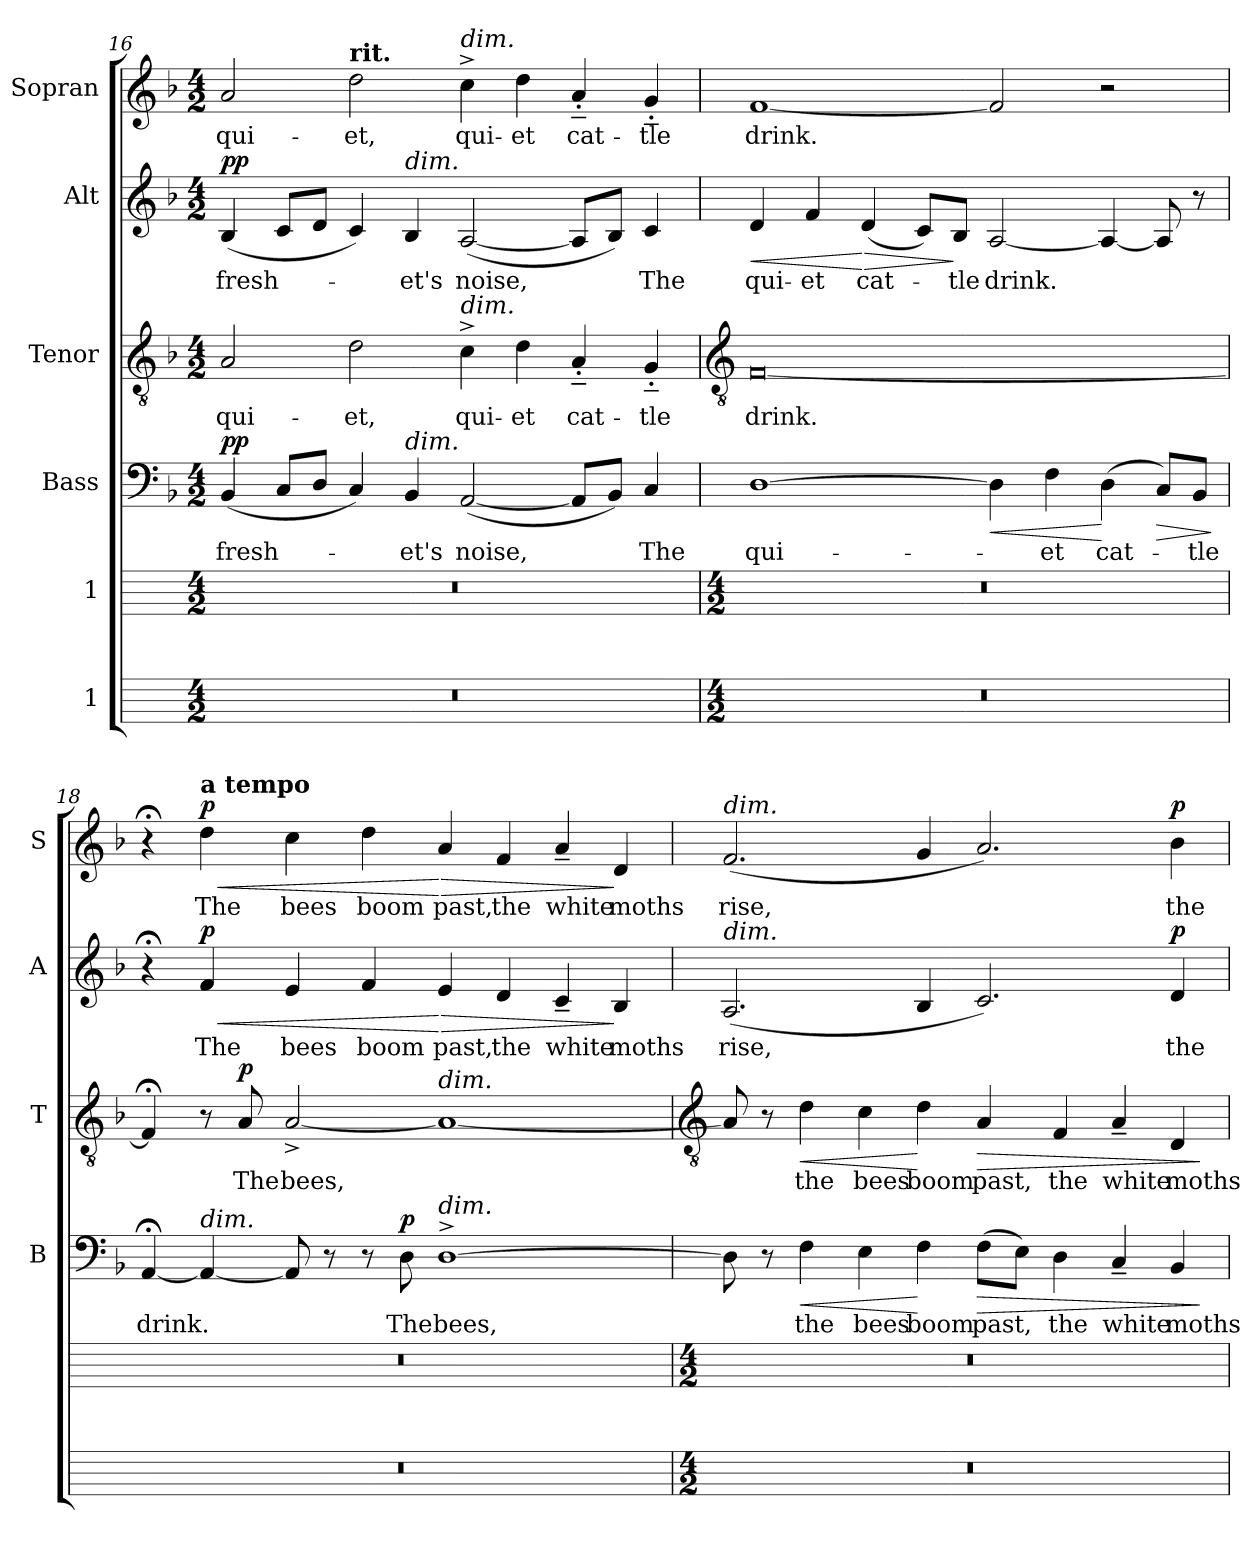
**kern	**kern	**kern	**text	**dynam	**kern	**text	**dynam	**kern	**text	**dynam	**kern	**text	**dynam
*part6	*part5	*part4	*part4	*part4	*part3	*part3	*part3	*part2	*part2	*part2	*part1	*part1	*part1
*staff6	*staff5	*staff4	*staff4	*staff4	*staff3	*staff3	*staff3	*staff2	*staff2	*staff2	*staff1	*staff1	*staff1
*I"1	*I"1	*I"Bass	*	*	*I"Tenor	*	*	*I"Alt	*	*	*I"Sopran	*	*
*	*	*I'B	*	*	*I'T	*	*	*I'A	*	*	*I'S	*	*
*	*	*clefF4	*	*	*clefGv2	*	*	*clefG2	*	*	*clefG2	*	*
*	*	*k[b-]	*	*	*k[b-]	*	*	*k[b-]	*	*	*k[b-]	*	*
*	*	*F:	*	*	*F:	*	*	*F:	*	*	*F:	*	*
*M4/2	*M4/2	*M4/2	*	*	*M4/2	*	*	*M4/2	*	*	*M4/2	*	*
=16	=16	=16	=16	=16	=16	=16	=16	=16	=16	=16	=16	=16	=16
!	!	!	!LO:LY:b	!LO:DY:a	!	!LO:LY:b	!	!	!LO:LY:b	!LO:DY:a	!	!LO:LY:b	!
0r	0r	(<4BB-	fresh-	pp	2A	qui-	.	(<4B-	fresh-	pp	2a	qui-	.
.	.	8CL	.	.	.	.	.	8cL	.	.	.	.	.
.	.	8DJ	.	.	.	.	.	8dJ	.	.	.	.	.
!	!	!	!	!	!	!	!	!	!	!	!LO:TX:a:B:t=rit.	!	!
!	!	!	!	!	!	!LO:LY:b	!	!	!	!	!	!LO:LY:b	!
.	.	4C)	.	.	2d	-et,	.	4c)	.	.	2dd	-et,	.
!	!	!	!	!	!	!	!	!LO:TX:a:i:t=dim.	!	!	!	!	!
!	!	!LO:TX:a:i:t=dim.	!	!	!	!	!	!	!	!	!	!	!
!	!	!	!LO:LY:b	!	!	!	!	!	!LO:LY:b	!	!	!	!
.	.	4BB-	-et's	.	.	.	.	4B-	-et's	.	.	.	.
!	!	!	!	!	!	!	!	!	!	!	!LO:TX:a:i:t=dim.	!	!
!	!	!	!	!	!LO:TX:a:i:t=dim.	!	!	!	!	!	!	!	!
!	!	!	!LO:LY:b	!	!	!LO:LY:b	!	!	!LO:LY:b	!	!	!LO:LY:b	!
.	.	(<[2AA	noise,	.	4c^	qui-	.	(<[2A	noise,	.	4cc^	qui-	.
!	!	!	!	!	!	!LO:LY:b	!	!	!	!	!	!LO:LY:b	!
.	.	.	.	.	4d	-et	.	.	.	.	4dd	-et	.
!	!	!	!	!	!	!LO:LY:b	!	!	!	!	!	!LO:LY:b	!
.	.	8AAL]	.	.	4A'~	cat-	.	8AL]	.	.	4a'~	cat-	.
.	.	8BB-J)	.	.	.	.	.	8B-J)	.	.	.	.	.
!	!	!	!LO:LY:b	!	!	!LO:LY:b	!	!	!LO:LY:b	!	!	!LO:LY:b	!
.	.	4C	The	.	4G'~	-tle	.	4c	The	.	4g'~	-tle	.
!!LO:LB:g=z
=17	=17	=17	=17	=17	=17	=17	=17	=17	=17	=17	=17	=17	=17
*	*	*	*	*	*clefGv2	*	*	*	*	*	*	*	*
*M4/2	*M4/2	*	*	*	*	*	*	*	*	*	*	*	*
!	!	!	!LO:LY:b	!	!	!LO:LY:b	!	!	!LO:LY:b	!LO:HP:b	!	!LO:LY:b	!
0r	0r	[1D	qui-	.	[0F	drink.	.	4d	qui-	<	[1f	drink.	.
!	!	!	!	!	!	!	!	!	!LO:LY:b	!	!	!	!
.	.	.	.	.	.	.	.	4f	-et	.	.	.	.
!	!	!	!	!	!	!	!	!	!LO:LY:b	!LO:HP:n=1:b	!	!	!
.	.	.	.	.	.	.	.	(<4d	cat-	[ >	.	.	.
.	.	.	.	.	.	.	.	8cL)	.	.	.	.	.
!	!	!	!	!	!	!	!	!	!LO:LY:b	!	!	!	!
.	.	.	.	.	.	.	.	8B-J	-tle	]	.	.	.
!	!	!	!	!LO:HP:b	!	!	!	!	!LO:LY:b	!	!	!	!
.	.	4D]	.	<	.	.	.	[2A	drink.	.	2f]	.	.
!	!	!	!LO:LY:b	!	!	!	!	!	!	!	!	!	!
.	.	4F	-et	.	.	.	.	.	.	.	.	.	.
!	!	!	!LO:LY:b	!	!	!	!	!	!	!	!	!	!
.	.	(>4D	cat-	[	.	.	.	4A_	.	.	2r	.	.
!	!	!	!	!LO:HP:b	!	!	!	!	!	!	!	!	!
.	.	8CL)	.	>	.	.	.	8A]	.	.	.	.	.
!	!	!	!LO:LY:b	!	!	!	!	!	!	!	!	!	!
.	.	8BB-J	-tle	.	.	.	.	8r	.	.	.	.	.
.	.	.	.	]	.	.	.	.	.	.	.	.	.
=18	=18	=18	=18	=18	=18	=18	=18	=18	=18	=18	=18	=18	=18
!	!	!	!LO:LY:b	!	!	!	!	!	!	!	!	!	!
0r	0r	[4AA;<	drink.	.	4F;<]	.	.	4r;<	.	.	4r;<	.	.
!	!	!	!	!	!	!	!	!	!	!	!LO:TX:a:B:t=a tempo	!	!
!	!	!LO:TX:a:i:t=dim.	!	!	!	!	!	!	!	!	!	!	!
!	!	!	!	!	!	!	!	!	!LO:LY:b	!LO:HP:b	!	!LO:LY:b	!LO:HP:b
!	!	!	!	!	!	!	!	!	!	!LO:DY:n=1:a	!	!	!LO:DY:n=1:a
.	.	4AA_	.	.	8r	.	.	4f	The	< p	4dd	The	< p
!	!	!	!	!	!	!LO:LY:b	!LO:DY:a	!	!	!	!	!	!
.	.	.	.	.	8A	The	p	.	.	.	.	.	.
!	!	!	!	!	!	!LO:LY:b	!	!	!LO:LY:b	!	!	!LO:LY:b	!
.	.	8AA]	.	.	[2A^	bees,	.	4e	bees	.	4cc	bees	.
.	.	8r	.	.	.	.	.	.	.	.	.	.	.
!	!	!	!	!	!	!	!	!	!LO:LY:b	!	!	!LO:LY:b	!
.	.	8r	.	.	.	.	.	4f	boom	.	4dd	boom	.
!	!	!	!LO:LY:b	!LO:DY:a	!	!	!	!	!	!	!	!	!
.	.	8D	The	p	.	.	.	.	.	.	.	.	.
!	!	!	!	!	!LO:TX:a:i:t=dim.	!	!	!	!	!	!	!	!
!	!	!LO:TX:a:i:t=dim.	!	!	!	!	!	!	!	!	!	!	!
!	!	!	!LO:LY:b	!	!	!	!	!	!LO:LY:b	!LO:HP:n=1:b	!	!LO:LY:b	!LO:HP:n=1:b
.	.	[1D^	bees,	.	1A_	.	.	4e	past,	[ >	4a	past,	[ >
!	!	!	!	!	!	!	!	!	!LO:LY:b	!	!	!LO:LY:b	!
.	.	.	.	.	.	.	.	4d	the	.	4f	the	.
!	!	!	!	!	!	!	!	!	!LO:LY:b	!	!	!LO:LY:b	!
.	.	.	.	.	.	.	.	4c~	white	.	4a~	white	.
!	!	!	!	!	!	!	!	!	!LO:LY:b	!	!	!LO:LY:b	!
.	.	.	.	.	.	.	.	4B-	moths	]	4d	moths	]
!!LO:LB:g=z
=19	=19	=19	=19	=19	=19	=19	=19	=19	=19	=19	=19	=19	=19
*	*	*	*	*	*clefGv2	*	*	*	*	*	*	*	*
*M4/2	*M4/2	*	*	*	*	*	*	*	*	*	*	*	*
!	!	!	!	!	!	!	!	!	!	!	!LO:TX:a:i:t=dim.	!	!
!	!	!	!	!	!	!	!	!LO:TX:a:i:t=dim.	!	!	!	!	!
!	!	!	!	!	!	!	!	!	!LO:LY:b	!	!	!LO:LY:b	!
0r	0r	8D]	.	.	8A]	.	.	(<2.A	rise,	.	(<2.f	rise,	.
.	.	8r	.	.	8r	.	.	.	.	.	.	.	.
!	!	!	!LO:LY:b	!LO:HP:b	!	!LO:LY:b	!LO:HP:b	!	!	!	!	!	!
.	.	4F	the	<	4d	the	<	.	.	.	.	.	.
!	!	!	!LO:LY:b	!	!	!LO:LY:b	!	!	!	!	!	!	!
.	.	4E	bees	.	4c	bees	.	.	.	.	.	.	.
!	!	!	!LO:LY:b	!	!	!LO:LY:b	!	!	!	!	!	!	!
.	.	4F	boom	[	4d	boom	[	4B-	.	.	4g	.	.
!	!	!	!LO:LY:b	!LO:HP:b	!	!LO:LY:b	!LO:HP:b	!	!	!	!	!	!
.	.	(>8FL	past,	>	4A	past,	>	2.c)	.	.	2.a)	.	.
.	.	8EJ)	.	.	.	.	.	.	.	.	.	.	.
!	!	!	!LO:LY:b	!	!	!LO:LY:b	!	!	!	!	!	!	!
.	.	4D	the	.	4F	the	.	.	.	.	.	.	.
!	!	!	!LO:LY:b	!	!	!LO:LY:b	!	!	!	!	!	!	!
.	.	4C~	white	.	4A~	white	.	.	.	.	.	.	.
!	!	!	!LO:LY:b	!	!	!LO:LY:b	!	!	!LO:LY:b	!LO:DY:a	!	!LO:LY:b	!LO:DY:a
.	.	4BB-	moths	.	4D	moths	.	4d	the	p	4b-	the	p
.	.	.	.	]	.	.	]	.	.	.	.	.	.
=	=	=	=	=	=	=	=	=	=	=	=	=	=
*-	*-	*-	*-	*-	*-	*-	*-	*-	*-	*-	*-	*-	*-
